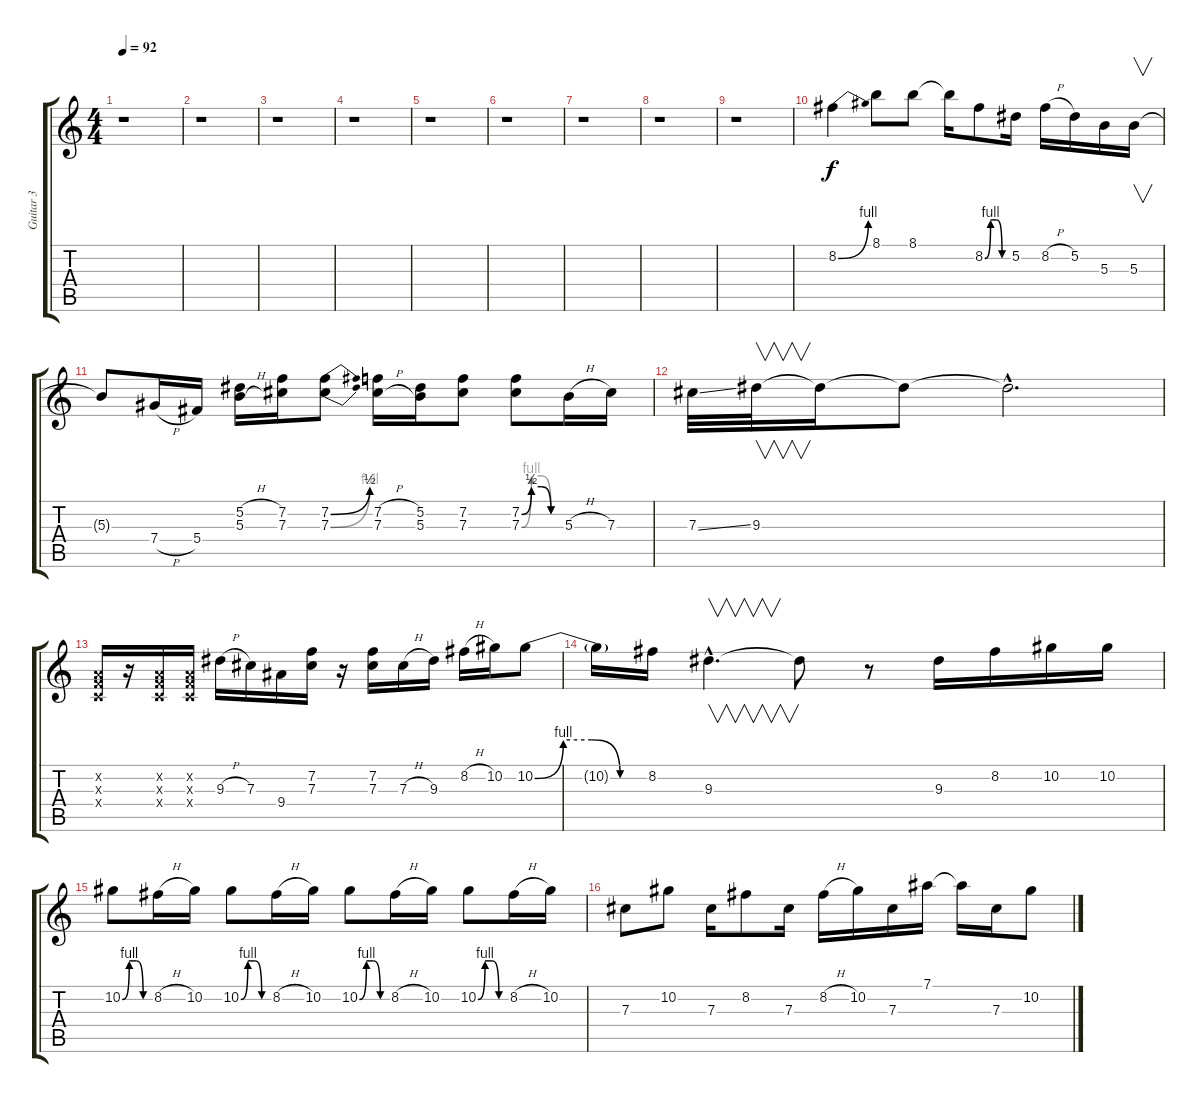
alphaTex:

\track ("Guitar 3" "Guitar 3") {instrument distortionguitar}
\staff {score tabs}
\tuning (Eb4 Bb3 Gb3 Db3 Ab2 Eb2) {hide}
\ts (4 4)
\tempo 92
\clef g2
\ks c
r.1{dy f} |
r.1 |
r.1 |
r.1 |
r.1 |
r.1 |
r.1 |
r.1 |
r.1 |
8.2{be (bend 0 0 60 4)}.4 8.1.8 8.1.8 8.1{t}.16 8.2{be (custom 0 0 15 4 30 4 45 0 60 0)}.8 5.2.16 8.2{h}.16 5.2.16 5.3.16 5.3.16{v} |
5.3{t}.8 7.4{h}.16 5.4.16 (5.2{h} 5.3{h}).16 (7.2 7.3).16 (7.2{be (bend 0 0 60 2)} 7.3{be (bend 0 0 60 4)}).8 (7.2{h} 7.3{h}).16 (5.2 5.3).16 (7.2 7.3).8 (7.2{be (custom 0 0 15 2 30 2 45 0 60 0)} 7.3{be (custom 0 0 15 4 30 4 45 0 60 0)}).8 5.3{h}.16 7.3.16 |
7.3{ss}.32 9.3.32{v} 9.3{t}.16 9.3{t}.8 9.3{hac t}.2{d} |
(-1.2{x} -1.3{x} -1.4{x}).16 r.16 (-1.2{x} -1.3{x} -1.4{x}).16 (-1.2{x} -1.3{x} -1.4{x}).16 9.3{h}.16 7.3.16 9.4.16 (7.2 7.3).16 r.16 (7.2 7.3).16 7.3{h}.16 9.3.16 8.2{h}.16 10.2.16 10.2{be (custom 0 0 15 4 30 4 45 0 60 0)}.8 |
10.2{t}.16 8.2.16 9.3{hac}.4{v d} 9.3{t}.8 r.8 9.3.16 8.2.16 10.2.16 10.2.16 |
10.2{be (custom 0 0 15 4 30 4 45 0 60 0)}.8 8.2{h}.16 10.2.16 10.2{be (custom 0 0 15 4 30 4 45 0 60 0)}.8 8.2{h}.16 10.2.16 10.2{be (custom 0 0 15 4 30 4 45 0 60 0)}.8 8.2{h}.16 10.2.16 10.2{be (custom 0 0 15 4 30 4 45 0 60 0)}.8 8.2{h}.16 10.2.16 |
7.3.8 10.2.8 7.3.16 8.2.8 7.3.16 8.2{h}.16 10.2.16 7.3.16 7.1.16 7.1{t}.16 7.3.16 10.2.8
